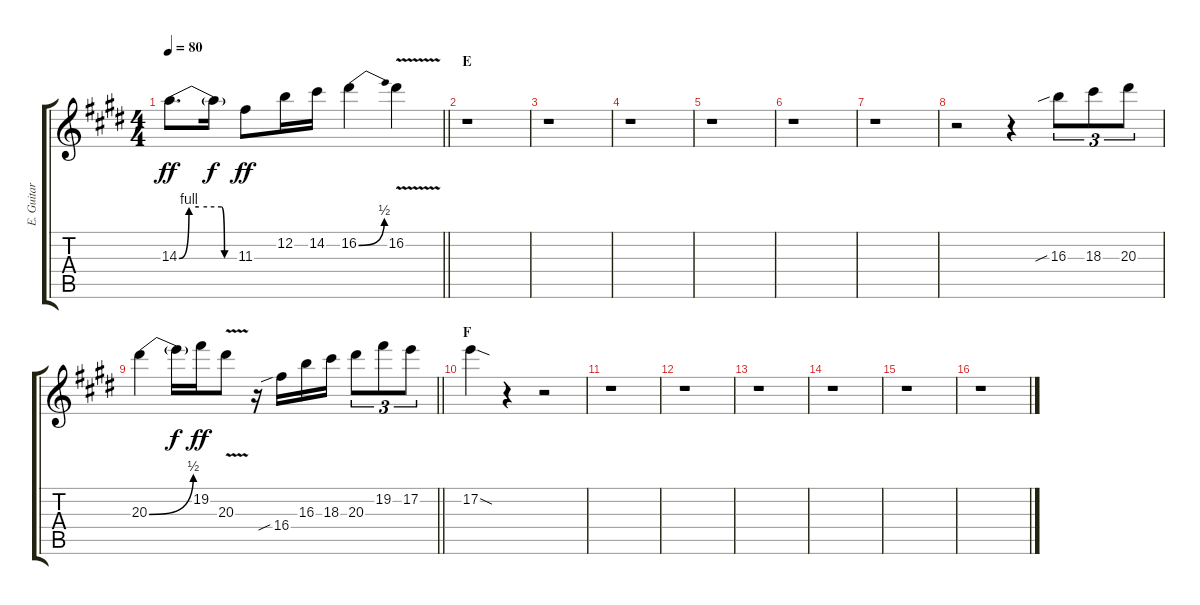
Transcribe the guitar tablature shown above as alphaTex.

\track ("E. Guitar II" "E. Guitar ") {instrument overdrivenguitar}
\staff {score tabs}
\tuning (E4 B3 G3 D3 A2 E2) {hide}
\ts (4 4)
\tempo 80
\clef g2
\barLineRight lightlight
\ks e
14.3{be (custom 0 0 10 4 20 4 43 4 46 0 60 0)}.8{d dy ff} 14.3{t}.16{dy f} 11.3.8{dy ff} 12.2.16 14.2.16 16.2{be (bend 0 0 60 2)}.4 16.2{v}.4 |
\section ("" "E")
r.1 |
r.1 |
r.1 |
r.1 |
r.1 |
r.1 |
r.2 r.4 16.3{sib}.8{tu (3 2)} 18.3.8{tu (3 2)} 20.3.8{tu (3 2)} |
\barLineRight lightlight
20.3{be (bend 0 0 60 2)}.4 20.3{t}.16{dy f} 19.2.16{dy ff} 20.3{v}.8 r.16 16.4{sib}.16 16.3.16 18.3.16 20.3.8{tu (3 2)} 19.2.8{tu (3 2)} 17.2.8{tu (3 2)} |
\section ("" "F")
17.2{sod}.4 r.4 r.2 |
r.1 |
r.1 |
r.1 |
r.1 |
r.1 |
r.1
